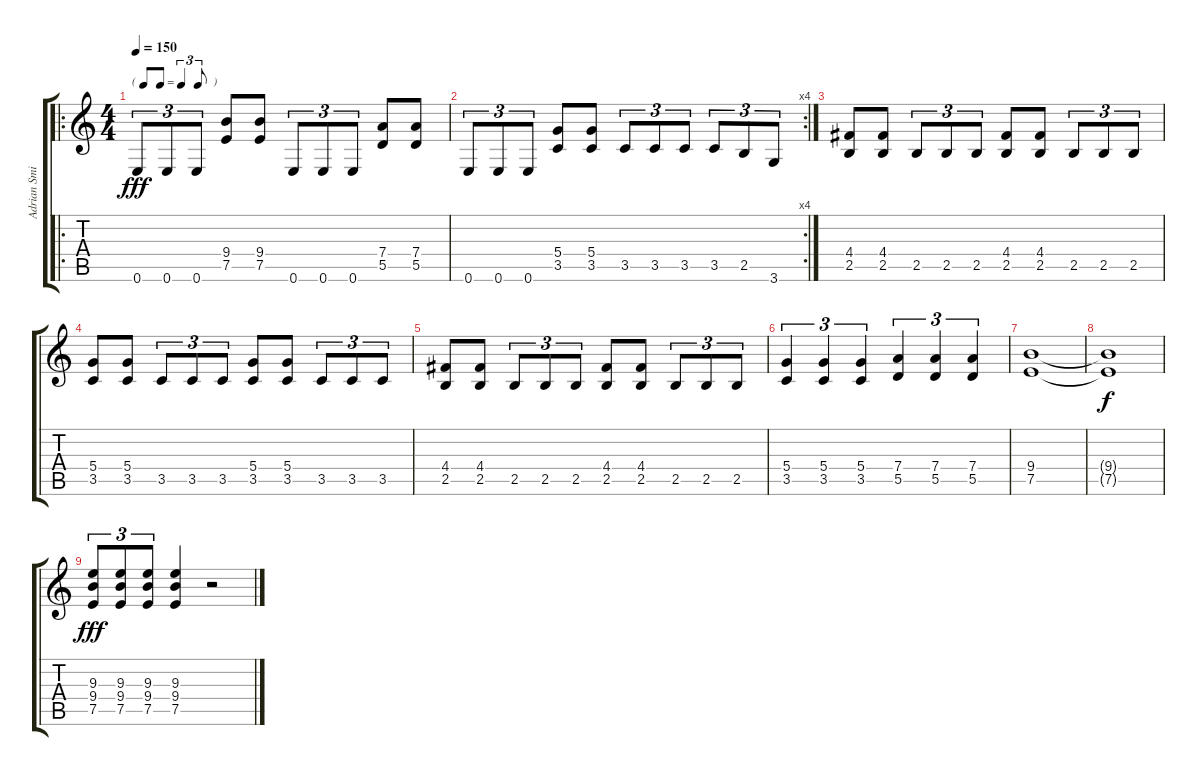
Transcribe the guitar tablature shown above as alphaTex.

\track ("Adrian Smith" "Adrian Smi") {instrument overdrivenguitar}
\staff {score tabs}
\tuning (E4 B3 G3 D3 A2 E2) {hide}
\ro
\ts (4 4)
\tf triplet8th
\tempo 150
\clef g2
\ks c
0.6.8{tu (3 2) dy fff} 0.6.8{tu (3 2)} 0.6.8{tu (3 2)} (9.4 7.5).8 (9.4 7.5).8 0.6.8{tu (3 2)} 0.6.8{tu (3 2)} 0.6.8{tu (3 2)} (7.4 5.5).8 (7.4 5.5).8 |
\rc 4
0.6.8{tu (3 2)} 0.6.8{tu (3 2)} 0.6.8{tu (3 2)} (5.4 3.5).8 (5.4 3.5).8 3.5.8{tu (3 2)} 3.5.8{tu (3 2)} 3.5.8{tu (3 2)} 3.5.8{tu (3 2)} 2.5.8{tu (3 2)} 3.6.8{tu (3 2)} |
(4.4 2.5).8 (4.4 2.5).8 2.5.8{tu (3 2)} 2.5.8{tu (3 2)} 2.5.8{tu (3 2)} (4.4 2.5).8 (4.4 2.5).8 2.5.8{tu (3 2)} 2.5.8{tu (3 2)} 2.5.8{tu (3 2)} |
(5.4 3.5).8 (5.4 3.5).8 3.5.8{tu (3 2)} 3.5.8{tu (3 2)} 3.5.8{tu (3 2)} (5.4 3.5).8 (5.4 3.5).8 3.5.8{tu (3 2)} 3.5.8{tu (3 2)} 3.5.8{tu (3 2)} |
(4.4 2.5).8 (4.4 2.5).8 2.5.8{tu (3 2)} 2.5.8{tu (3 2)} 2.5.8{tu (3 2)} (4.4 2.5).8 (4.4 2.5).8 2.5.8{tu (3 2)} 2.5.8{tu (3 2)} 2.5.8{tu (3 2)} |
(5.4 3.5).4{tu (3 2)} (5.4 3.5).4{tu (3 2)} (5.4 3.5).4{tu (3 2)} (7.4 5.5).4{tu (3 2)} (7.4 5.5).4{tu (3 2)} (7.4 5.5).4{tu (3 2)} |
(9.4 7.5).1 |
(9.4{t} 7.5{t}).1{dy f} |
(9.3 9.4 7.5).8{tu (3 2) dy fff} (9.3 9.4 7.5).8{tu (3 2)} (9.3 9.4 7.5).8{tu (3 2)} (9.3 9.4 7.5).4 r.2
